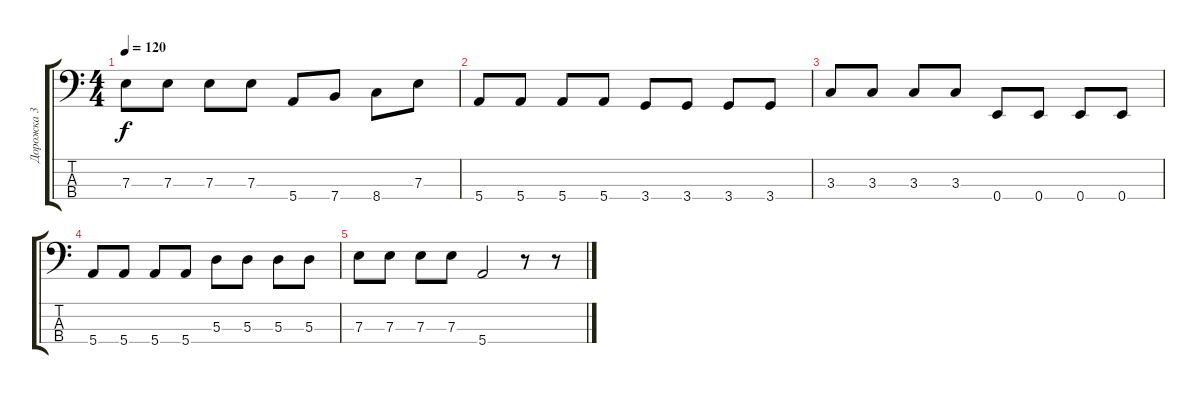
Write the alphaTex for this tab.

\track ("Дорожка 3" "Дорожка 3") {instrument electricbassfinger}
\staff {score tabs}
\tuning (G2 D2 A1 E1) {hide}
\ts (4 4)
\tempo 120
\clef f4
\ks c
7.3.8{dy f} 7.3.8 7.3.8 7.3.8 5.4.8 7.4.8 8.4.8 7.3.8 |
5.4.8 5.4.8 5.4.8 5.4.8 3.4.8 3.4.8 3.4.8 3.4.8 |
3.3.8 3.3.8 3.3.8 3.3.8 0.4.8 0.4.8 0.4.8 0.4.8 |
5.4.8 5.4.8 5.4.8 5.4.8 5.3.8 5.3.8 5.3.8 5.3.8 |
7.3.8 7.3.8 7.3.8 7.3.8 5.4.2 r.8 r.8
